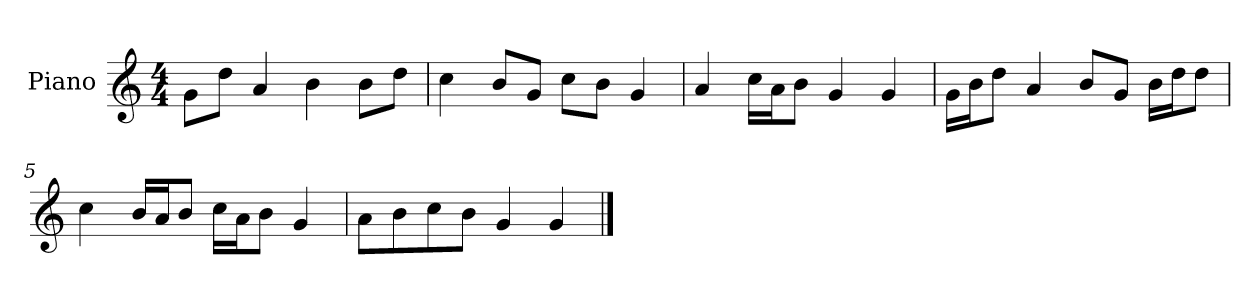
**kern
*part1
*staff1
*I"Piano
*I'P-no
*clefG2
*k[]
*M4/4
*MM90
=1
8g\L
8dd\J
4a/
4b\
8b\L
8dd\J
=2
4cc\
8b/L
8g/J
8cc\L
8b\J
4g/
=3
4a/
16cc\LL
16a\J
8b\J
4g/
4g/
=4
16g\LL
16b\J
8dd\J
4a/
8b/L
8g/J
16b\LL
16dd\J
8dd\J
=5
4cc\
16b/LL
16a/J
8b/J
16cc\LL
16a\J
8b\J
4g/
!!LO:LB:g=z
=6
8a\L
8b\
8cc\
8b\J
4g/
4g/
==
*-
